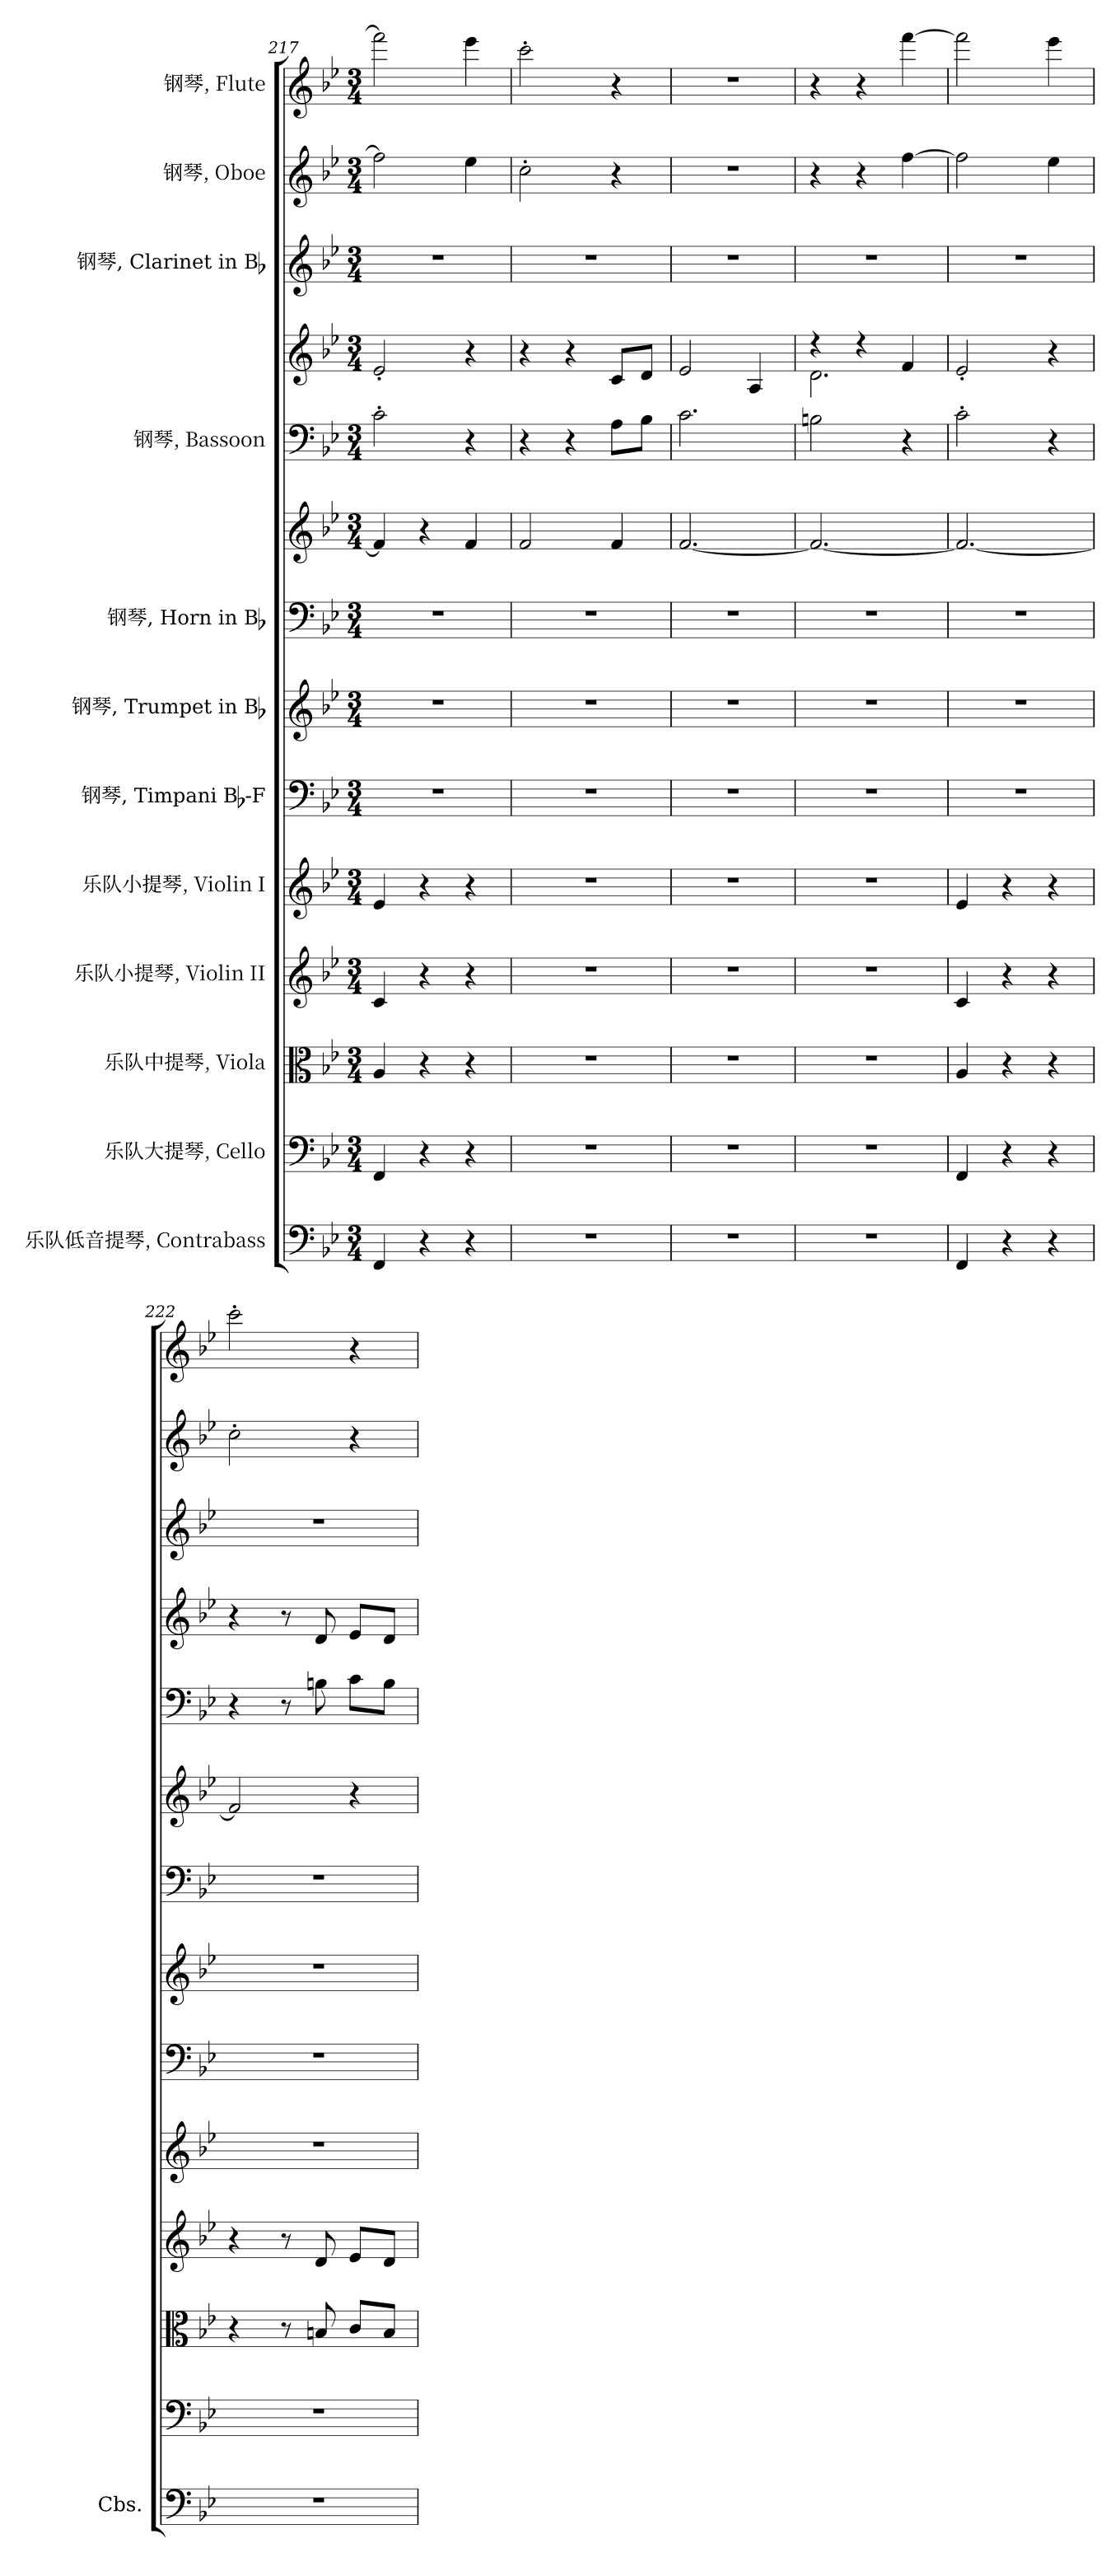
**kern	**kern	**kern	**kern	**kern	**kern	**kern	**kern	**kern	**kern	**kern	**kern	**kern	**kern
*part12	*part11	*part10	*part9	*part8	*part7	*part6	*part5	*part5	*part4	*part4	*part3	*part2	*part1
*staff14	*staff13	*staff12	*staff11	*staff10	*staff9	*staff8	*staff7	*staff6	*staff5	*staff4	*staff3	*staff2	*staff1
*I"乐队低音提琴, Contrabass	*I"乐队大提琴, Cello	*I"乐队中提琴, Viola	*I"乐队小提琴, Violin II	*I"乐队小提琴, Violin I	*I"钢琴, Timpani Bb-F	*I"钢琴, Trumpet in Bb	*I"钢琴, Horn in Bb	*	*I"钢琴, Bassoon	*	*I"钢琴, Clarinet in Bb	*I"钢琴, Oboe	*I"钢琴, Flute
*I'Cbs.	*	*	*	*	*	*	*	*	*	*	*	*	*
*clefF4	*clefF4	*clefC3	*clefG2	*clefG2	*clefF4	*clefG2	*clefF4	*clefG2	*clefF4	*clefG2	*clefG2	*clefG2	*clefG2
*ITrd7c12	*	*	*	*	*	*	*	*	*	*	*	*	*
*k[b-e-]	*k[b-e-]	*k[b-e-]	*k[b-e-]	*k[b-e-]	*k[b-e-]	*k[b-e-]	*k[b-e-]	*k[b-e-]	*k[b-e-]	*k[b-e-]	*k[b-e-]	*k[b-e-]	*k[b-e-]
*M3/4	*M3/4	*M3/4	*M3/4	*M3/4	*M3/4	*M3/4	*M3/4	*M3/4	*M3/4	*M3/4	*M3/4	*M3/4	*M3/4
=217	=217	=217	=217	=217	=217	=217	=217	=217	=217	=217	=217	=217	=217
4FFF/	4FF/	4A/	4c/	4e-/	2.r	2.r	2.r	4f/]	2c'\	2e-'/	2.r	2ff\]	2fff\]
4r	4r	4r	4r	4r	.	.	.	4r	.	.	.	.	.
4r	4r	4r	4r	4r	.	.	.	4f/	4r	4r	.	4ee-\	4eee-\
=218	=218	=218	=218	=218	=218	=218	=218	=218	=218	=218	=218	=218	=218
2.r	2.r	2.r	2.r	2.r	2.r	2.r	2.r	2f/	4r	4r	2.r	2cc'\	2ccc'\
.	.	.	.	.	.	.	.	.	4r	4r	.	.	.
.	.	.	.	.	.	.	.	4f/	8A\L	8c/L	.	4r	4r
.	.	.	.	.	.	.	.	.	8B-\J	8d/J	.	.	.
=219	=219	=219	=219	=219	=219	=219	=219	=219	=219	=219	=219	=219	=219
2.r	2.r	2.r	2.r	2.r	2.r	2.r	2.r	[2.f/	2.c\	2e-/	2.r	2.r	2.r
.	.	.	.	.	.	.	.	.	.	4A/	.	.	.
!!LO:PB:g=z
=220	=220	=220	=220	=220	=220	=220	=220	=220	=220	=220	=220	=220	=220
*	*	*	*	*	*	*	*	*	*	*^	*	*	*
2.r	2.r	2.r	2.r	2.r	2.r	2.r	2.r	2.f/_	2Bn\	4r	2.d\	2.r	4r	4r
.	.	.	.	.	.	.	.	.	.	4r	.	.	4r	4r
.	.	.	.	.	.	.	.	.	4r	4f/	.	.	[4ff\	[4fff\
*	*	*	*	*	*	*	*	*	*	*v	*v	*	*	*
=221	=221	=221	=221	=221	=221	=221	=221	=221	=221	=221	=221	=221	=221
4FFF/	4FF/	4A/	4c/	4e-/	2.r	2.r	2.r	2.f/_	2c'\	2e-'/	2.r	2ff\]	2fff\]
4r	4r	4r	4r	4r	.	.	.	.	.	.	.	.	.
4r	4r	4r	4r	4r	.	.	.	.	4r	4r	.	4ee-\	4eee-\
=222	=222	=222	=222	=222	=222	=222	=222	=222	=222	=222	=222	=222	=222
2.r	2.r	4r	4r	2.r	2.r	2.r	2.r	2f/]	4r	4r	2.r	2cc'\	2ccc'\
.	.	8r	8r	.	.	.	.	.	8r	8r	.	.	.
.	.	8Bn/	8d/	.	.	.	.	.	8Bn\	8d/	.	.	.
.	.	8c/L	8e-/L	.	.	.	.	4r	8c\L	8e-/L	.	4r	4r
.	.	8B/J	8d/J	.	.	.	.	.	8B\J	8d/J	.	.	.
=	=	=	=	=	=	=	=	=	=	=	=	=	=
*-	*-	*-	*-	*-	*-	*-	*-	*-	*-	*-	*-	*-	*-
